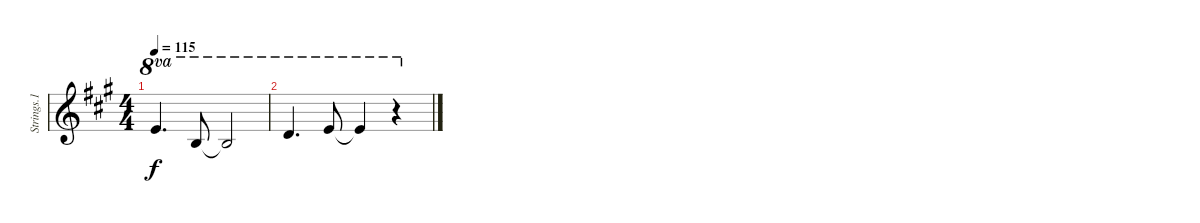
\track ("Strings.1" "Strings.1") {instrument stringensemble1}
\staff {score}
\tuning (E4 B3 G3 D3 A2 E2) {hide}
\ts (4 4)
\tempo 115
\clef g2
\ks a
12.1.4{d ot 8va dy f} 7.1.8{ot 8va} 7.1{t}.2{ot 8va} |
10.1.4{d ot 8va} 12.1.8{ot 8va} 12.1{t}.4{ot 8va} r.4{ot 8va}
